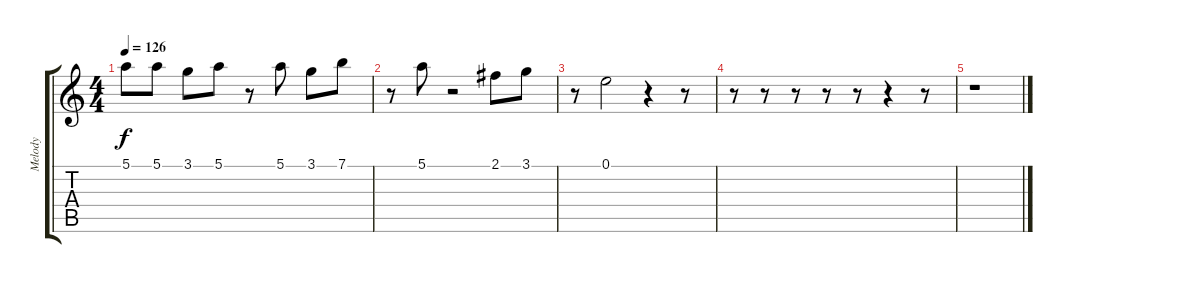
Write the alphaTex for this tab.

\track ("Melody" "Melody") {instrument electricguitarjazz}
\staff {score tabs}
\tuning (E4 B3 G3 D3 A2 E2) {hide}
\ts (4 4)
\tempo 126
\clef g2
\ks c
5.1.8{dy f} 5.1.8 3.1.8 5.1.8 r.8 5.1.8 3.1.8 7.1.8 |
r.8 5.1.8 r.2 2.1.8 3.1.8 |
r.8 0.1.2 r.4 r.8 |
r.8 r.8 r.8 r.8 r.8 r.4 r.8 |
r.1
